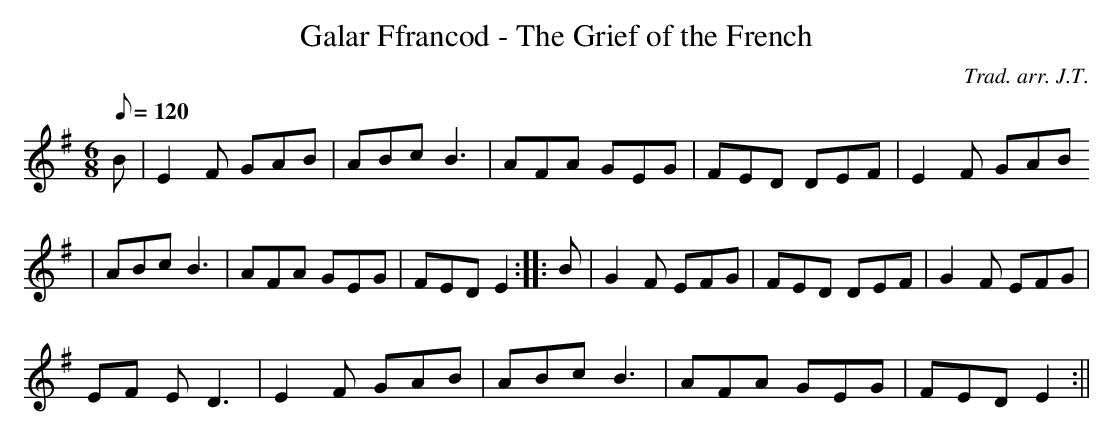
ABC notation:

X:1
T:Galar Ffrancod - The Grief of the French
M:6/8
L:1/8
Q:120
C:Trad. arr. J.T.
K:G
B | E2 F GAB | ABc B3 | AFA GEG | FED DEF | E2 F GAB
| ABc B3 | AFA GEG | FED E2 :||: B | G2 F EFG | FED DEF | G2 F EFG |
EF E D3 | E2 F GAB | ABc B3 | AFA GEG | FED E2 :||
